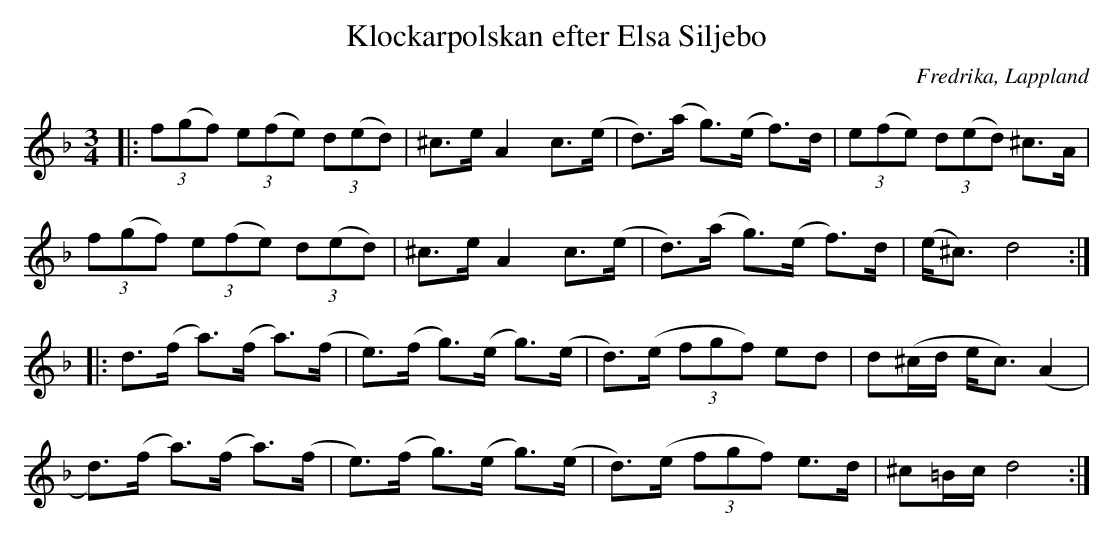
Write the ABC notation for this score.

X:1
T:Klockarpolskan efter Elsa Siljebo
O:Fredrika, Lappland
M:3/4
L:1/8
K:Dm
|: (3f(gf) (3e(fe) (3d(ed) | ^c>e A2 c>(e | d)>(a g)>(e f)>d | (3e(fe) (3d(ed) ^c>A |
(3f(gf) (3e(fe) (3d(ed) | ^c>e A2 c>(e | d)>(a g)>(e f)>d | (e<^c) d4 :|
|:d>(f a)>(f a)>(f | e)>(f g)>(e g)>(e | d)>(e (3fgf) ed | d(^c/d/ e<c) (A2 |
d)(>f a)>(f a)>(f | e)>(f g)>(e g)>(e | d)>(e (3fgf) e>d | ^c=B/c/ d4 :|
